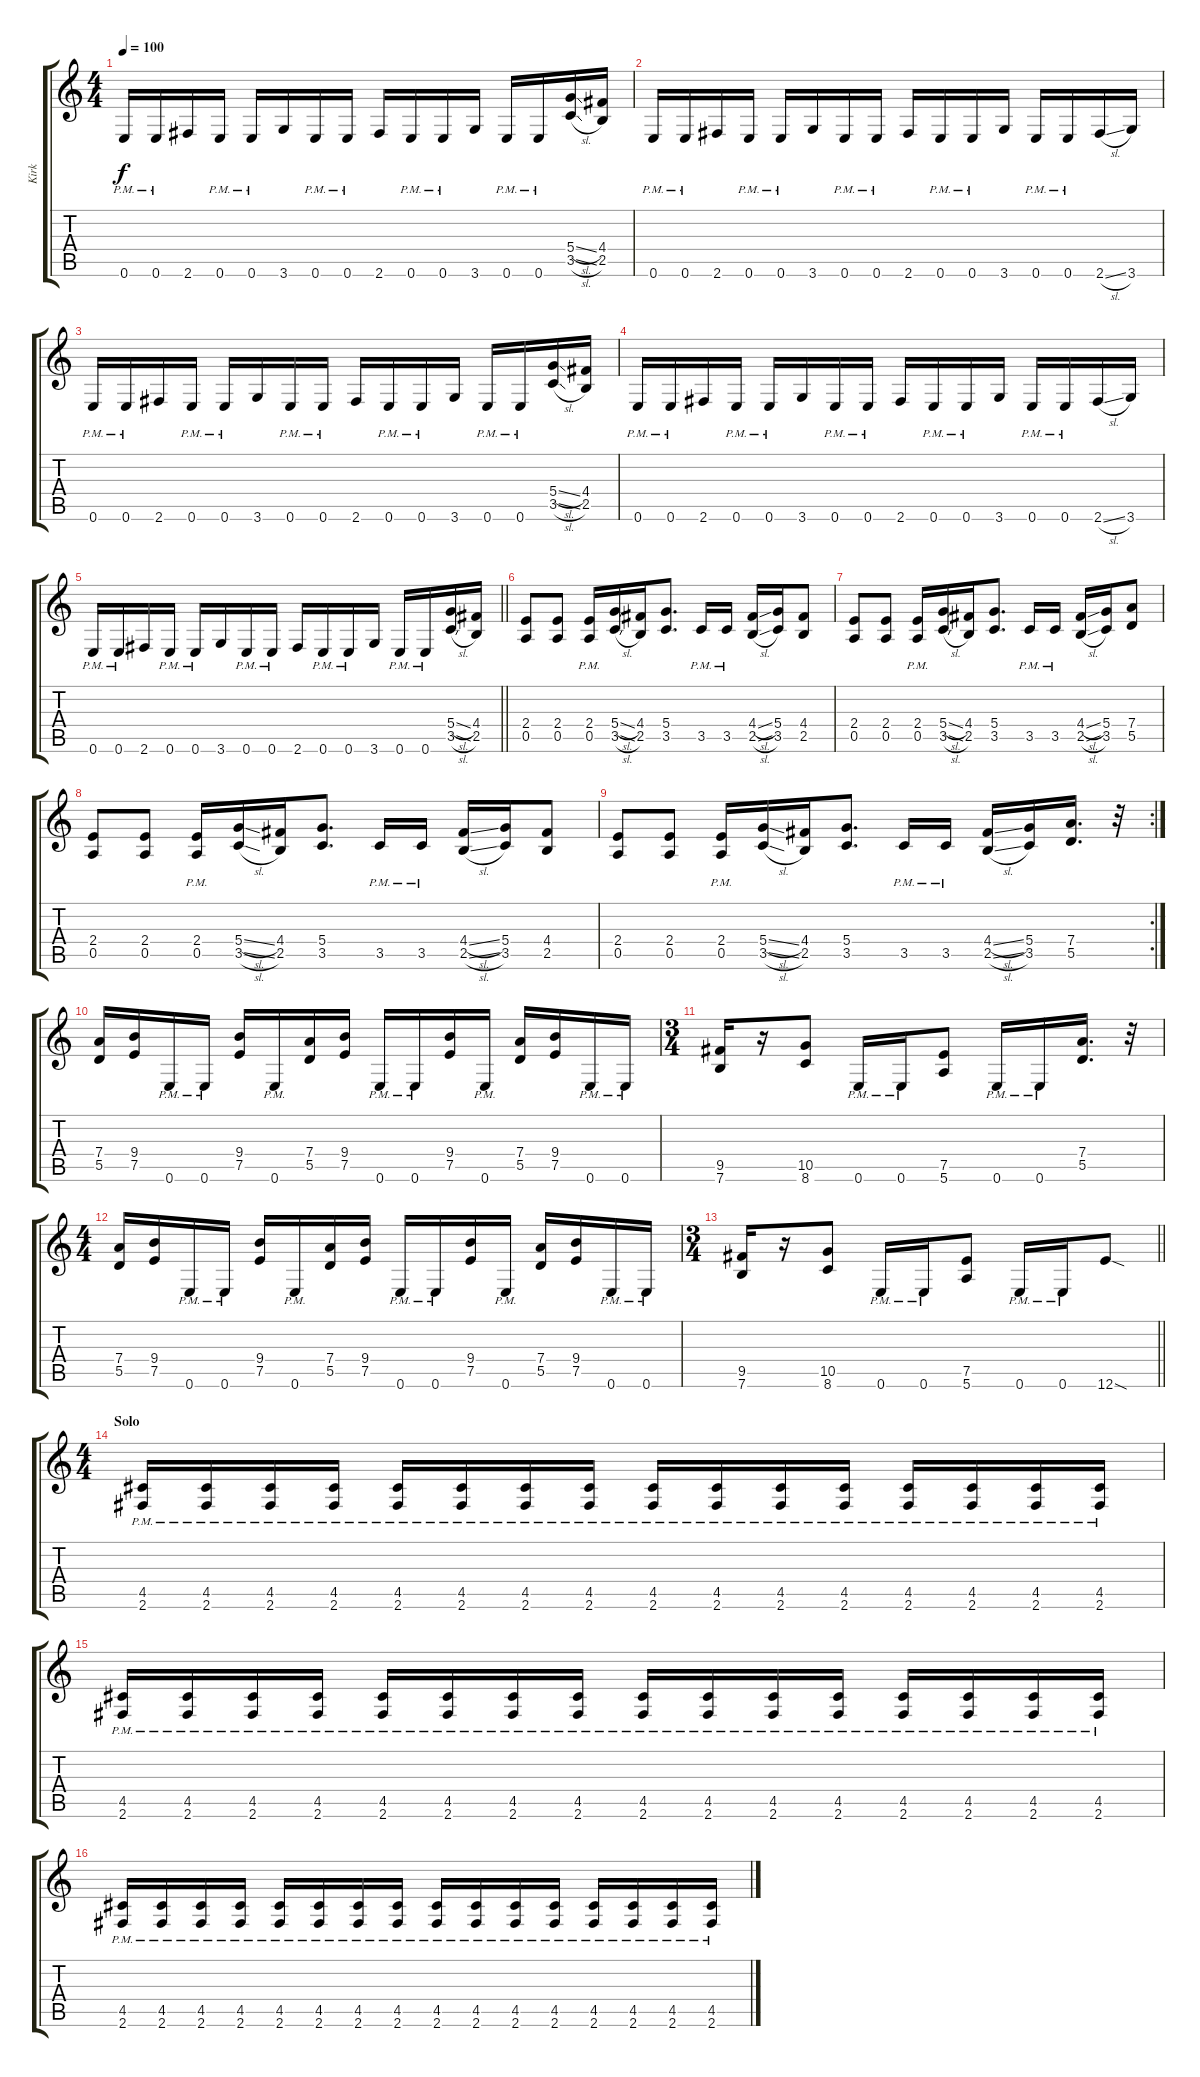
\track ("Kirk" "Kirk") {instrument distortionguitar}
\staff {score tabs}
\tuning (E4 B3 G3 D3 A2 E2) {hide}
\ts (4 4)
\tempo 100
\clef g2
\ks c
0.6{pm}.16{dy f} 0.6{pm}.16 2.6.16 0.6{pm}.16 0.6{pm}.16 3.6.16 0.6{pm}.16 0.6{pm}.16 2.6.16 0.6{pm}.16 0.6{pm}.16 3.6.16 0.6{pm}.16 0.6{pm}.16 (5.4{sl} 3.5{sl}).16 (4.4 2.5).16 |
0.6{pm}.16 0.6{pm}.16 2.6.16 0.6{pm}.16 0.6{pm}.16 3.6.16 0.6{pm}.16 0.6{pm}.16 2.6.16 0.6{pm}.16 0.6{pm}.16 3.6.16 0.6{pm}.16 0.6{pm}.16 2.6{sl}.16 3.6.16 |
0.6{pm}.16 0.6{pm}.16 2.6.16 0.6{pm}.16 0.6{pm}.16 3.6.16 0.6{pm}.16 0.6{pm}.16 2.6.16 0.6{pm}.16 0.6{pm}.16 3.6.16 0.6{pm}.16 0.6{pm}.16 (5.4{sl} 3.5{sl}).16 (4.4 2.5).16 |
0.6{pm}.16 0.6{pm}.16 2.6.16 0.6{pm}.16 0.6{pm}.16 3.6.16 0.6{pm}.16 0.6{pm}.16 2.6.16 0.6{pm}.16 0.6{pm}.16 3.6.16 0.6{pm}.16 0.6{pm}.16 2.6{sl}.16 3.6.16 |
\barLineRight lightlight
0.6{pm}.16 0.6{pm}.16 2.6.16 0.6{pm}.16 0.6{pm}.16 3.6.16 0.6{pm}.16 0.6{pm}.16 2.6.16 0.6{pm}.16 0.6{pm}.16 3.6.16 0.6{pm}.16 0.6{pm}.16 (5.4{sl} 3.5{sl}).16 (4.4 2.5).16 |
\section ("" "")
(2.4 0.5).8 (2.4 0.5).8 (2.4{pm} 0.5{pm}).16 (5.4{sl} 3.5{sl}).16 (4.4 2.5).16 (5.4 3.5).8{d} 3.5{pm}.16 3.5{pm}.16 (4.4{sl} 2.5{sl}).16 (5.4 3.5).16 (4.4 2.5).8 |
(2.4 0.5).8 (2.4 0.5).8 (2.4{pm} 0.5{pm}).16 (5.4{sl} 3.5{sl}).16 (4.4 2.5).16 (5.4 3.5).8{d} 3.5{pm}.16 3.5{pm}.16 (4.4{sl} 2.5{sl}).16 (5.4 3.5).16 (7.4 5.5).8 |
(2.4 0.5).8 (2.4 0.5).8 (2.4{pm} 0.5{pm}).16 (5.4{sl} 3.5{sl}).16 (4.4 2.5).16 (5.4 3.5).8{d} 3.5{pm}.16 3.5{pm}.16 (4.4{sl} 2.5{sl}).16 (5.4 3.5).16 (4.4 2.5).8 |
\rc 2
(2.4 0.5).8 (2.4 0.5).8 (2.4{pm} 0.5{pm}).16 (5.4{sl} 3.5{sl}).16 (4.4 2.5).16 (5.4 3.5).8{d} 3.5{pm}.16 3.5{pm}.16 (4.4{sl} 2.5{sl}).16 (5.4 3.5).16 (7.4 5.5).16{d} r.32 |
(7.4 5.5).16 (9.4 7.5).16 0.6{pm}.16 0.6{pm}.16 (9.4 7.5).16 0.6{pm}.16 (7.4 5.5).16 (9.4 7.5).16 0.6{pm}.16 0.6{pm}.16 (9.4 7.5).16 0.6{pm}.16 (7.4 5.5).16 (9.4 7.5).16 0.6{pm}.16 0.6{pm}.16 |
\ts (3 4)
(9.5 7.6).16 r.16 (10.5 8.6).8 0.6{pm}.16 0.6{pm}.16 (7.5 5.6).8 0.6{pm}.16 0.6{pm}.16 (7.4 5.5).16{d} r.32 |
\ts (4 4)
(7.4 5.5).16 (9.4 7.5).16 0.6{pm}.16 0.6{pm}.16 (9.4 7.5).16 0.6{pm}.16 (7.4 5.5).16 (9.4 7.5).16 0.6{pm}.16 0.6{pm}.16 (9.4 7.5).16 0.6{pm}.16 (7.4 5.5).16 (9.4 7.5).16 0.6{pm}.16 0.6{pm}.16 |
\ts (3 4)
\barLineRight lightlight
(9.5 7.6).16 r.16 (10.5 8.6).8 0.6{pm}.16 0.6{pm}.16 (7.5 5.6).8 0.6{pm}.16 0.6{pm}.16 12.6{sod}.8 |
\ts (4 4)
\section ("" "Solo")
(4.5{pm} 2.6{pm}).16{volume 3} (4.5{pm} 2.6{pm}).16 (4.5{pm} 2.6{pm}).16 (4.5{pm} 2.6{pm}).16 (4.5{pm} 2.6{pm}).16 (4.5{pm} 2.6{pm}).16 (4.5{pm} 2.6{pm}).16 (4.5{pm} 2.6{pm}).16 (4.5{pm} 2.6{pm}).16 (4.5{pm} 2.6{pm}).16 (4.5{pm} 2.6{pm}).16 (4.5{pm} 2.6{pm}).16 (4.5{pm} 2.6{pm}).16 (4.5{pm} 2.6{pm}).16 (4.5{pm} 2.6{pm}).16 (4.5{pm} 2.6{pm}).16 |
(4.5{pm} 2.6{pm}).16 (4.5{pm} 2.6{pm}).16 (4.5{pm} 2.6{pm}).16 (4.5{pm} 2.6{pm}).16 (4.5{pm} 2.6{pm}).16 (4.5{pm} 2.6{pm}).16 (4.5{pm} 2.6{pm}).16 (4.5{pm} 2.6{pm}).16 (4.5{pm} 2.6{pm}).16 (4.5{pm} 2.6{pm}).16 (4.5{pm} 2.6{pm}).16 (4.5{pm} 2.6{pm}).16 (4.5{pm} 2.6{pm}).16 (4.5{pm} 2.6{pm}).16 (4.5{pm} 2.6{pm}).16 (4.5{pm} 2.6{pm}).16 |
(4.5{pm} 2.6{pm}).16 (4.5{pm} 2.6{pm}).16 (4.5{pm} 2.6{pm}).16 (4.5{pm} 2.6{pm}).16 (4.5{pm} 2.6{pm}).16 (4.5{pm} 2.6{pm}).16 (4.5{pm} 2.6{pm}).16 (4.5{pm} 2.6{pm}).16 (4.5{pm} 2.6{pm}).16 (4.5{pm} 2.6{pm}).16 (4.5{pm} 2.6{pm}).16 (4.5{pm} 2.6{pm}).16 (4.5{pm} 2.6{pm}).16 (4.5{pm} 2.6{pm}).16 (4.5{pm} 2.6{pm}).16 (4.5{pm} 2.6{pm}).16
